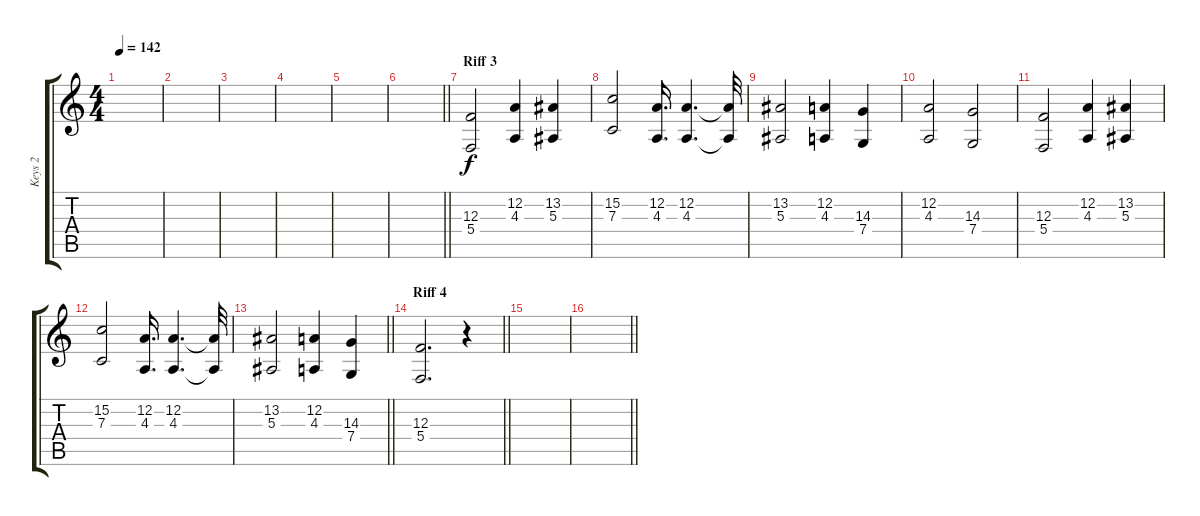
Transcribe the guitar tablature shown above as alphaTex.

\track ("Keys 2" "Keys 2") {instrument frenchhorn}
\staff {score tabs}
\tuning (D4 A3 F3 C3 G2 D2) {hide}
\ts (4 4)
\tempo 142
\clef g2
\ks c
|
|
|
|
|
\barLineRight lightlight
|
\section ("" "Riff 3")
(12.3 5.4).2 (12.2 4.3).4 (13.2 5.3).4 |
(15.2 7.3).2 (12.2 4.3).16{d} (12.2 4.3).4{d} (12.2{t} 4.3{t}).32 |
(13.2 5.3).2 (12.2 4.3).4 (14.3 7.4).4 |
(12.2 4.3).2 (14.3 7.4).2 |
(12.3 5.4).2 (12.2 4.3).4 (13.2 5.3).4 |
(15.2 7.3).2 (12.2 4.3).16{d} (12.2 4.3).4{d} (12.2{t} 4.3{t}).32 |
\barLineRight lightlight
(13.2 5.3).2 (12.2 4.3).4 (14.3 7.4).4 |
\section ("" "Riff 4")
\barLineRight lightlight
(12.3 5.4).2{d} r.4 |
|
\barLineRight lightlight
